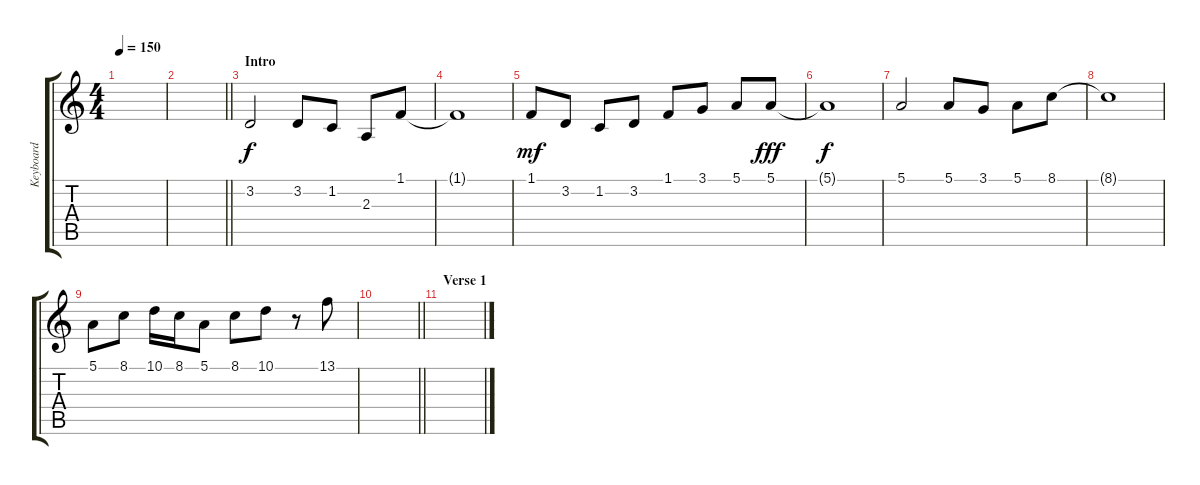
\track ("Keyboard" "Keyboard") {instrument lead2sawtooth}
\staff {score tabs}
\tuning (E4 B3 G3 D3 A2 E2) {hide}
\ts (4 4)
\tempo 150
\clef g2
\ks c
|
\barLineRight lightlight
|
\section ("" "Intro")
3.2.2 3.2.8 1.2.8 2.3.8 1.1.8 |
1.1{t}.1 |
1.1.8{dy mf} 3.2.8 1.2.8 3.2.8 1.1.8 3.1.8 5.1.8 5.1.8{dy fff} |
5.1{t}.1{dy f} |
5.1.2 5.1.8 3.1.8 5.1.8 8.1.8 |
8.1{t}.1 |
5.1.8 8.1.8 10.1.16 8.1.16 5.1.8 8.1.8 10.1.8 r.8 13.1.8 |
\barLineRight lightlight
|
\section ("" "Verse 1")
